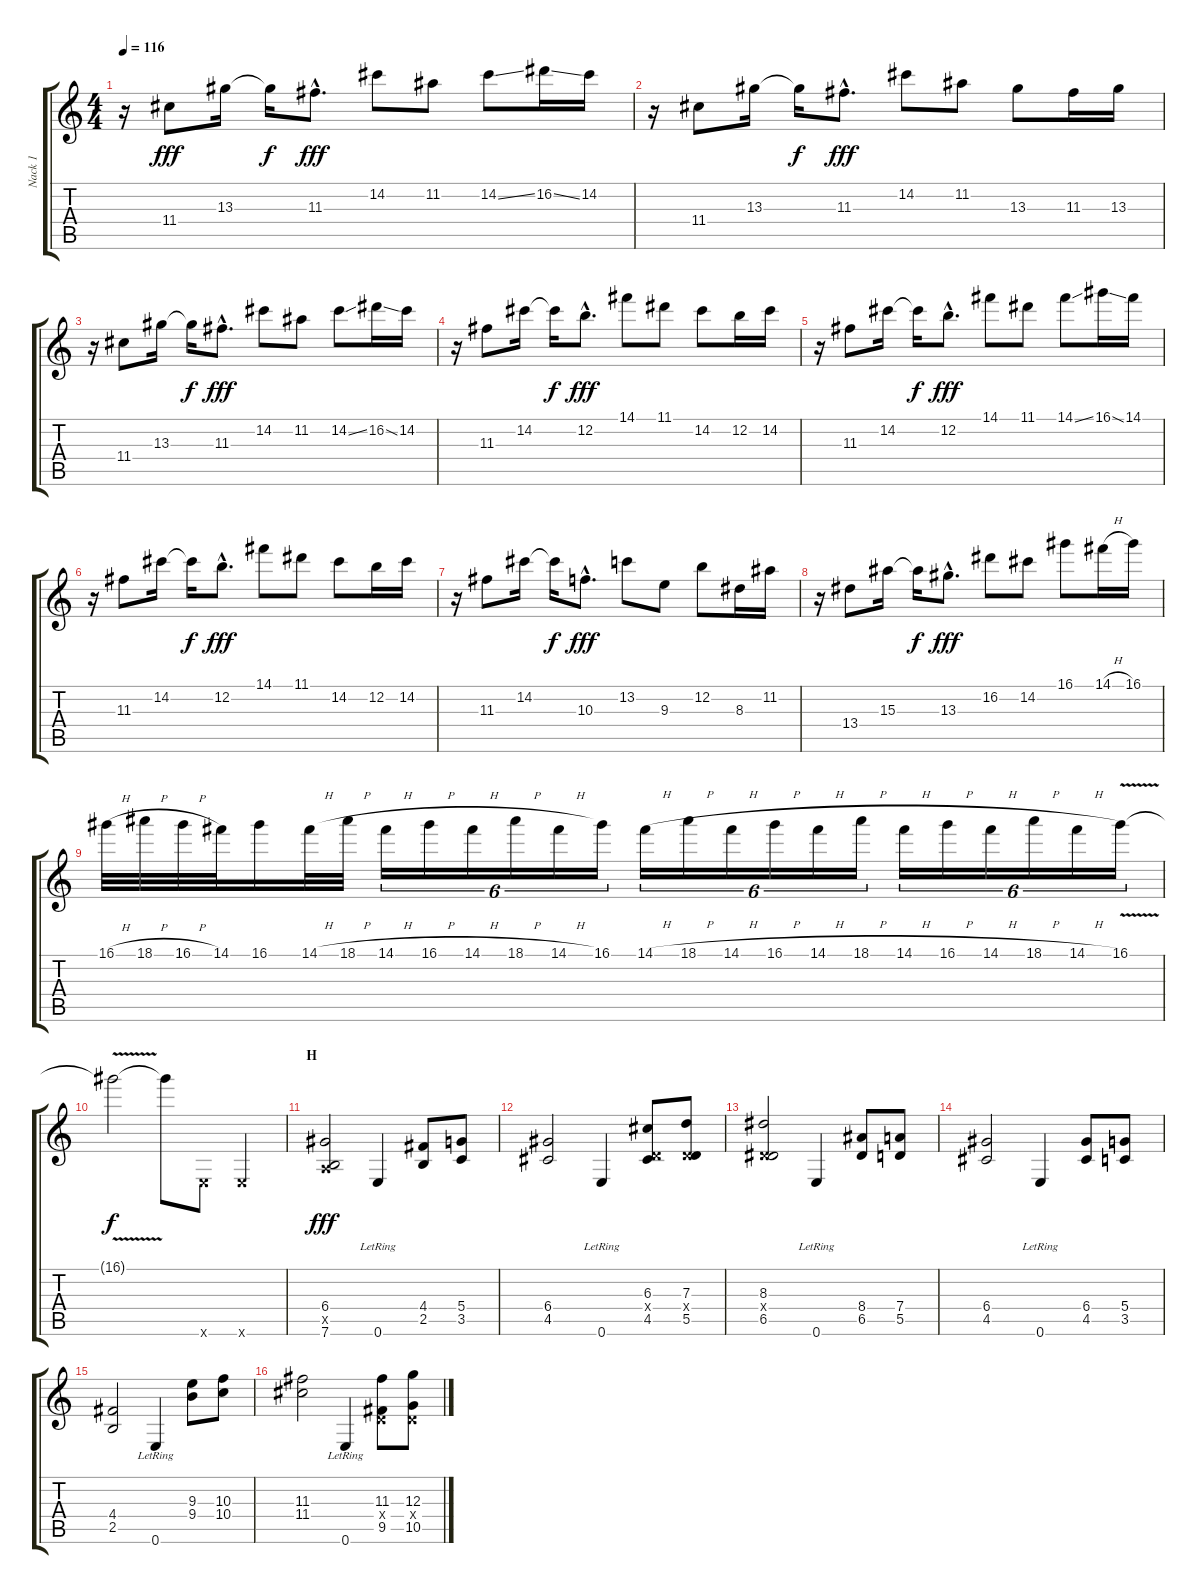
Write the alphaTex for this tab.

\track ("Nack 1" "Nack 1") {instrument distortionguitar}
\staff {score tabs}
\tuning (E4 B3 G3 D3 A2 E2) {hide}
\ts (4 4)
\tempo 116
\clef g2
\ks c
r.16{dy fff} 11.4.8 13.3.16 13.3{t}.16{dy f} 11.3{hac}.8{d dy fff} 14.2.8 11.2.8 14.2{ss}.8 16.2{ss}.16 14.2.16 |
r.16 11.4.8 13.3.16 13.3{t}.16{dy f} 11.3{hac}.8{d dy fff} 14.2.8 11.2.8 13.3.8 11.3.16 13.3.16 |
r.16 11.4.8 13.3.16 13.3{t}.16{dy f} 11.3{hac}.8{d dy fff} 14.2.8 11.2.8 14.2{ss}.8 16.2{ss}.16 14.2.16 |
r.16 11.3.8 14.2.16 14.2{t}.16{dy f} 12.2{hac}.8{d dy fff} 14.1.8 11.1.8 14.2.8 12.2.16 14.2.16 |
r.16 11.3.8 14.2.16 14.2{t}.16{dy f} 12.2{hac}.8{d dy fff} 14.1.8 11.1.8 14.1{ss}.8 16.1{ss}.16 14.1.16 |
r.16 11.3.8 14.2.16 14.2{t}.16{dy f} 12.2{hac}.8{d dy fff} 14.1.8 11.1.8 14.2.8 12.2.16 14.2.16 |
r.16 11.3.8 14.2.16 14.2{t}.16{dy f} 10.3{hac}.8{d dy fff} 13.2.8 9.3.8 12.2.8 8.3.16 11.2.16 |
r.16 13.4.8 15.3.16 15.3{t}.16{dy f} 13.3{hac}.8{d dy fff} 16.2.8 14.2.8 16.1.8 14.1{h}.16 16.1.16 |
16.1{h}.32 18.1{h}.32 16.1{h}.32 14.1.32 16.1.16 14.1{h}.32 18.1{h}.32 14.1{h}.16{tu (6 4)} 16.1{h}.16{tu (6 4)} 14.1{h}.16{tu (6 4)} 18.1{h}.16{tu (6 4)} 14.1{h}.16{tu (6 4)} 16.1.16{tu (6 4)} 14.1{h}.16{tu (6 4)} 18.1{h}.16{tu (6 4)} 14.1{h}.16{tu (6 4)} 16.1{h}.16{tu (6 4)} 14.1{h}.16{tu (6 4)} 18.1{h}.16{tu (6 4)} 14.1{h}.16{tu (6 4)} 16.1{h}.16{tu (6 4)} 14.1{h}.16{tu (6 4)} 18.1{h}.16{tu (6 4)} 14.1{h}.16{tu (6 4)} 16.1{v}.16{tu (6 4)} |
16.1{t}.2{dy f} 16.1{t}.8 0.6{x}.8 0.6{x}.4 |
\section ("" "H")
(6.4 0.5{x} 7.6).2{dy fff} 0.6{lr}.4 (4.4 2.5).8 (5.4 3.5).8 |
(6.4 4.5).2 0.6{lr}.4 (6.3 0.4{x} 4.5).8 (7.3 0.4{x} 5.5).8 |
(8.3 0.4{x} 6.5).2 0.6{lr}.4 (8.4 6.5).8 (7.4 5.5).8 |
(6.4 4.5).2 0.6{lr}.4 (6.4 4.5).8 (5.4 3.5).8 |
(4.4 2.5).2 0.6{lr}.4 (9.3 9.4).8 (10.3 10.4).8 |
(11.3 11.4).2 0.6{lr}.4 (11.3 0.4{x} 9.5).8 (12.3 0.4{x} 10.5).8
